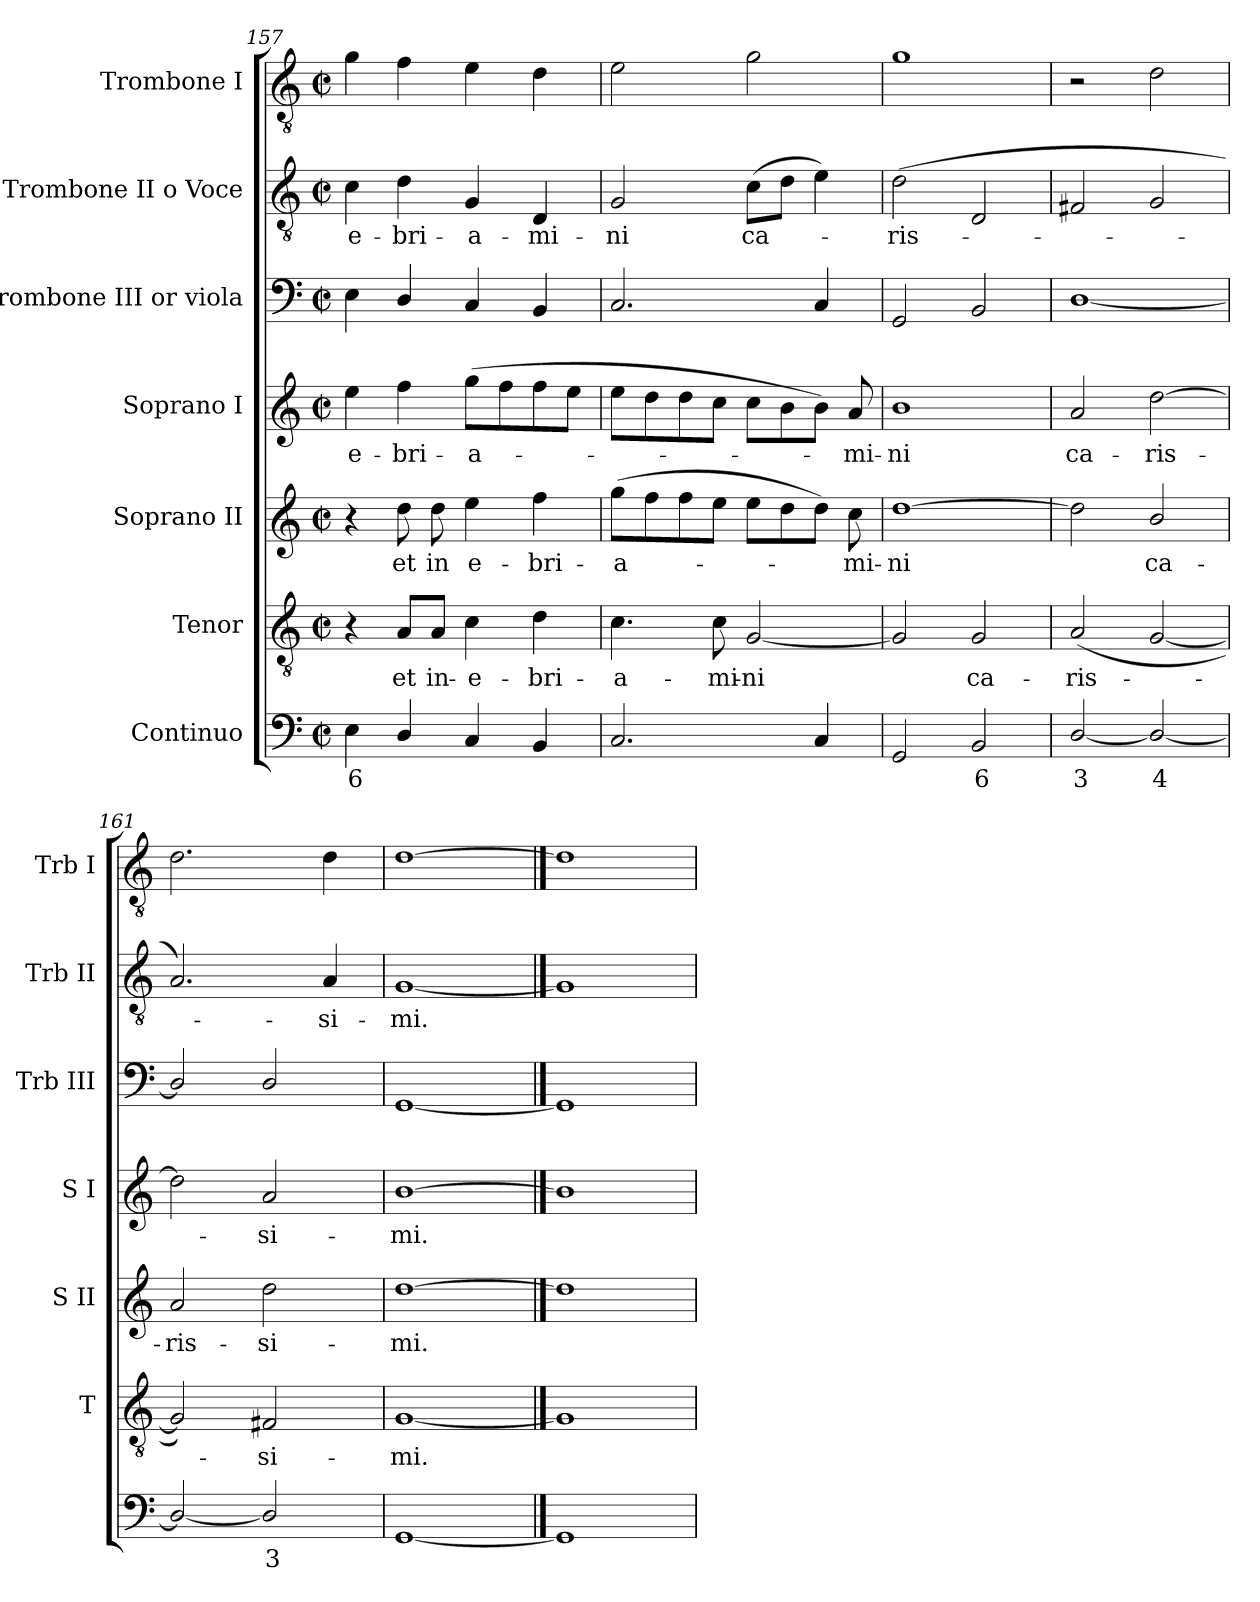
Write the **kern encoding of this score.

**kern	**text	**kern	**text	**kern	**text	**kern	**text	**kern	**kern	**text	**kern
*part7	*part7	*part6	*part6	*part5	*part5	*part4	*part4	*part3	*part2	*part2	*part1
*staff7	*staff7	*staff6	*staff6	*staff5	*staff5	*staff4	*staff4	*staff3	*staff2	*staff2	*staff1
*I"Continuo	*	*I"Tenor	*	*I"Soprano II	*	*I"Soprano I	*	*I"Trombone III or viola	*I"Trombone II o Voce	*	*I"Trombone I
*	*	*I'T	*	*I'S II	*	*I'S I	*	*I'Trb III	*I'Trb II	*	*I'Trb I
*clefF4	*	*clefGv2	*	*clefG2	*	*clefG2	*	*clefF4	*clefGv2	*	*clefGv2
*k[]	*	*k[]	*	*k[]	*	*k[]	*	*k[]	*k[]	*	*k[]
*C:	*	*C:	*	*C:	*	*C:	*	*C:	*C:	*	*C:
*M2/2	*	*M2/2	*	*M2/2	*	*M2/2	*	*M2/2	*M2/2	*	*M2/2
*met(c|)	*	*met(c|)	*	*met(c|)	*	*met(c|)	*	*met(c|)	*met(c|)	*	*met(c|)
=157	=157	=157	=157	=157	=157	=157	=157	=157	=157	=157	=157
!	!LO:LY:b	!	!	!	!	!	!LO:LY:b	!	!	!LO:LY:b	!
4E	6	4r	.	4r	.	4ee	-e-	4E	4c	-e-	4g
!	!	!	!LO:LY:b	!	!LO:LY:b	!	!LO:LY:b	!	!	!LO:LY:b	!
4D/	.	8A/L	et	8dd	et	4ff	-bri-	4D/	4d	-bri-	4f
!	!	!	!LO:LY:b	!	!LO:LY:b	!	!	!	!	!	!
.	.	8A/J	in-	8dd	in	.	.	.	.	.	.
!	!	!	!LO:LY:b	!	!LO:LY:b	!	!LO:LY:b	!	!	!LO:LY:b	!
4C	.	4c	-e-	4ee	e-	(>8ggL	-a-	4C	4G	-a-	4e
.	.	.	.	.	.	8ff	.	.	.	.	.
!	!	!	!LO:LY:b	!	!LO:LY:b	!	!	!	!	!LO:LY:b	!
4BB	.	4d	-bri-	4ff	-bri-	8ff	.	4BB	4D	-mi-	4d
.	.	.	.	.	.	8eeJ	.	.	.	.	.
=158	=158	=158	=158	=158	=158	=158	=158	=158	=158	=158	=158
!	!	!	!LO:LY:b	!	!LO:LY:b	!	!	!	!	!LO:LY:b	!
2.C	.	4.c	-a-	(>8ggL	-a-	8eeL	.	2.C	2G	-ni	2e
.	.	.	.	8ff	.	8dd	.	.	.	.	.
.	.	.	.	8ff	.	8dd	.	.	.	.	.
!	!	!	!LO:LY:b	!	!	!	!	!	!	!	!
.	.	8c	-mi-	8eeJ	.	8ccJ	.	.	.	.	.
!	!	!	!LO:LY:b	!	!	!	!	!	!	!LO:LY:b	!
.	.	[2G	-ni	8eeL	.	8ccL	.	.	(>8cL	ca-	2g
.	.	.	.	8dd	.	8b	.	.	8dJ	.	.
4C	.	.	.	8ddJ)	.	8bJ)	.	4C	4e)	.	.
!	!	!	!	!	!LO:LY:b	!	!LO:LY:b	!	!	!	!
.	.	.	.	8cc	mi-	8a	mi-	.	.	.	.
=159	=159	=159	=159	=159	=159	=159	=159	=159	=159	=159	=159
!	!	!	!	!	!LO:LY:b	!	!LO:LY:b	!	!	!LO:LY:b	!
2GG	.	2G]	.	[1dd	-ni	1b	-ni	2GG	(>2d	ris-	1g
!	!LO:LY:b	!	!LO:LY:b	!	!	!	!	!	!	!	!
2BB	6	2G	ca-	.	.	.	.	2BB	2D	.	.
=160	=160	=160	=160	=160	=160	=160	=160	=160	=160	=160	=160
!	!LO:LY:b	!	!LO:LY:b	!	!	!	!LO:LY:b	!	!	!	!
[2D/	3	(<2A	-ris-	2dd]	.	2a	ca-	[1D/	2F#X	.	2r
!	!LO:LY:b	!	!	!	!LO:LY:b	!	!LO:LY:b	!	!	!	!
2D/_	4	[2G	.	2b/	ca-	[2dd	-ris-	.	2G	.	2d
=161	=161	=161	=161	=161	=161	=161	=161	=161	=161	=161	=161
!	!	!	!	!	!LO:LY:b	!	!	!	!	!	!
2D/_	.	2G])	.	2a	-ris-	2dd]	.	2D/]	2.A)	.	2.d
!	!LO:LY:b	!	!LO:LY:b	!	!LO:LY:b	!	!LO:LY:b	!	!	!	!
2D/]	3	2F#X	si-	2dd	-si-	2a	si-	2D/	.	.	.
!	!	!	!	!	!	!	!	!	!	!LO:LY:b	!
.	.	.	.	.	.	.	.	.	4A	si-	4d
=162	=162	=162	=162	=162	=162	=162	=162	=162	=162	=162	=162
!	!	!	!LO:LY:b	!	!LO:LY:b	!	!LO:LY:b	!	!	!LO:LY:b	!
[1GG	.	[1G	-mi.	[1dd	-mi.	[1b	-mi.	[1GG	[1G	-mi.	[1d
==163	==163	==163	==163	==163	==163	==163	==163	==163	==163	==163	==163
1GG]	.	1G]	.	1dd]	.	1b]	.	1GG]	1G]	.	1d]
=	=	=	=	=	=	=	=	=	=	=	=
*-	*-	*-	*-	*-	*-	*-	*-	*-	*-	*-	*-
